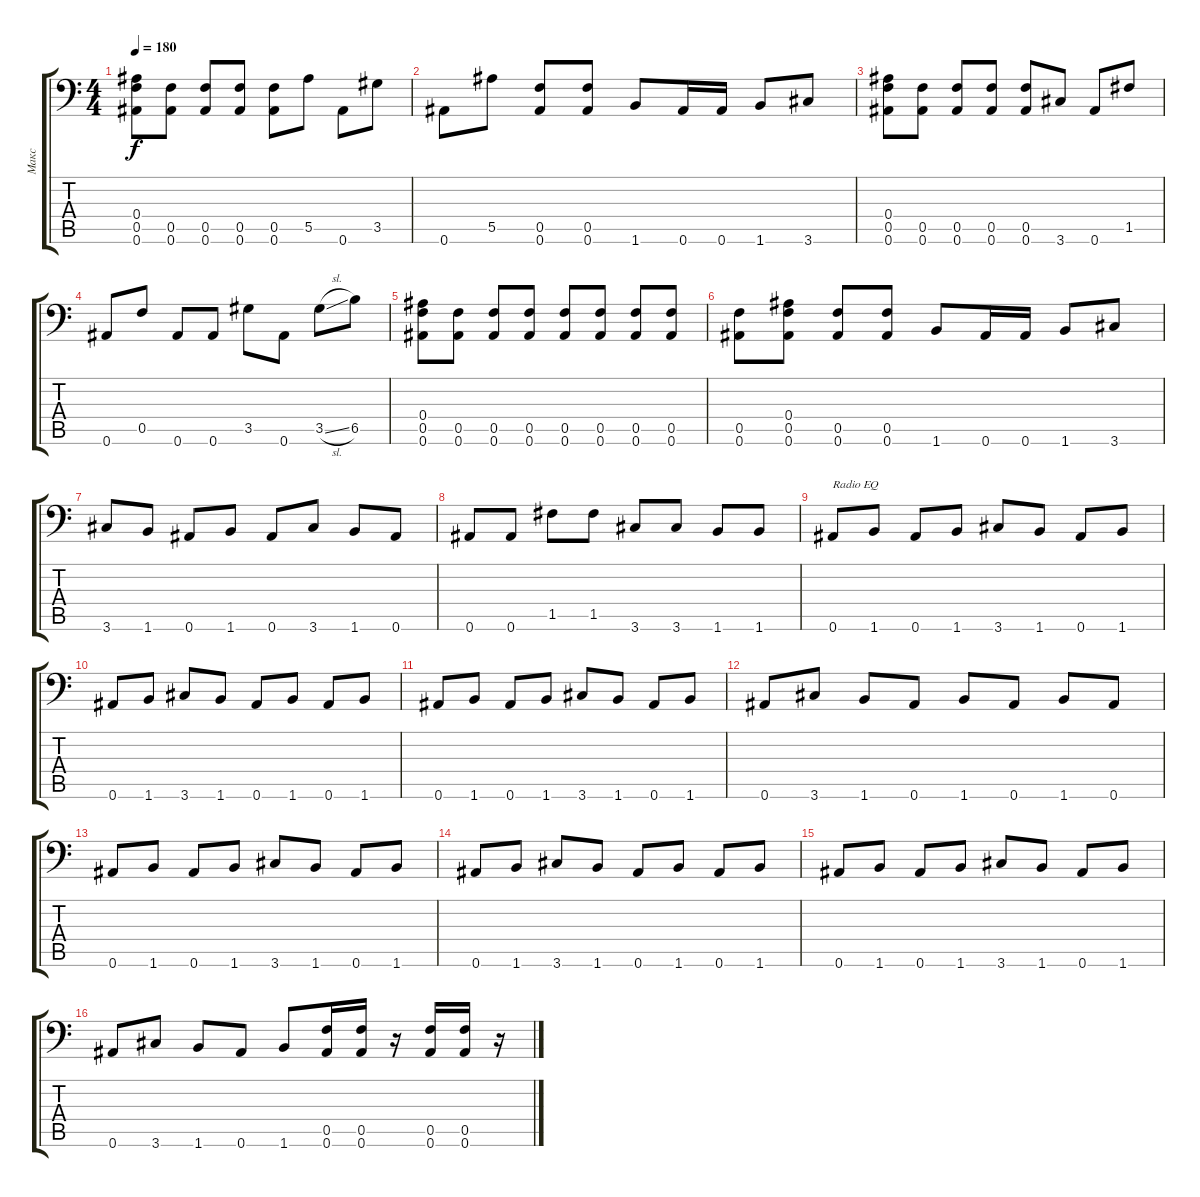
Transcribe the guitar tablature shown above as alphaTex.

\track ("Макс" "Макс") {instrument distortionguitar}
\staff {score tabs}
\tuning (C4 G3 Eb3 Bb2 F2 Bb1) {hide}
\ts (4 4)
\section ("" "")
\tempo 180
\clef f4
\ks c
(0.4 0.5 0.6).8{dy f} (0.5 0.6).8 (0.5 0.6).8 (0.5 0.6).8 (0.5 0.6).8 5.5.8 0.6.8 3.5.8 |
0.6.8 5.5.8 (0.5 0.6).8 (0.5 0.6).8 1.6.8 0.6.16 0.6.16 1.6.8 3.6.8 |
(0.4 0.5 0.6).8 (0.5 0.6).8 (0.5 0.6).8 (0.5 0.6).8 (0.5 0.6).8 3.6.8 0.6.8 1.5.8 |
0.6.8 0.5.8 0.6.8 0.6.8 3.5.8 0.6.8 3.5{sl}.8 6.5.8 |
(0.4 0.5 0.6).8 (0.5 0.6).8 (0.5 0.6).8 (0.5 0.6).8 (0.5 0.6).8 (0.5 0.6).8 (0.5 0.6).8 (0.5 0.6).8 |
(0.5 0.6).8 (0.4 0.5 0.6).8 (0.5 0.6).8 (0.5 0.6).8 1.6.8 0.6.16 0.6.16 1.6.8 3.6.8 |
3.6.8 1.6.8 0.6.8 1.6.8 0.6.8 3.6.8 1.6.8 0.6.8 |
0.6.8 0.6.8 1.5.8 1.5.8 3.6.8 3.6.8 1.6.8 1.6.8 |
0.6.8{txt "Radio EQ"} 1.6.8 0.6.8 1.6.8 3.6.8 1.6.8 0.6.8 1.6.8 |
0.6.8 1.6.8 3.6.8 1.6.8 0.6.8 1.6.8 0.6.8 1.6.8 |
0.6.8 1.6.8 0.6.8 1.6.8 3.6.8 1.6.8 0.6.8 1.6.8 |
0.6.8 3.6.8 1.6.8 0.6.8 1.6.8 0.6.8 1.6.8 0.6.8 |
0.6.8 1.6.8 0.6.8 1.6.8 3.6.8 1.6.8 0.6.8 1.6.8 |
0.6.8 1.6.8 3.6.8 1.6.8 0.6.8 1.6.8 0.6.8 1.6.8 |
0.6.8 1.6.8 0.6.8 1.6.8 3.6.8 1.6.8 0.6.8 1.6.8 |
0.6.8 3.6.8 1.6.8 0.6.8 1.6.8 (0.5 0.6).16 (0.5 0.6).16 r.16 (0.5 0.6).16 (0.5 0.6).16 r.16
